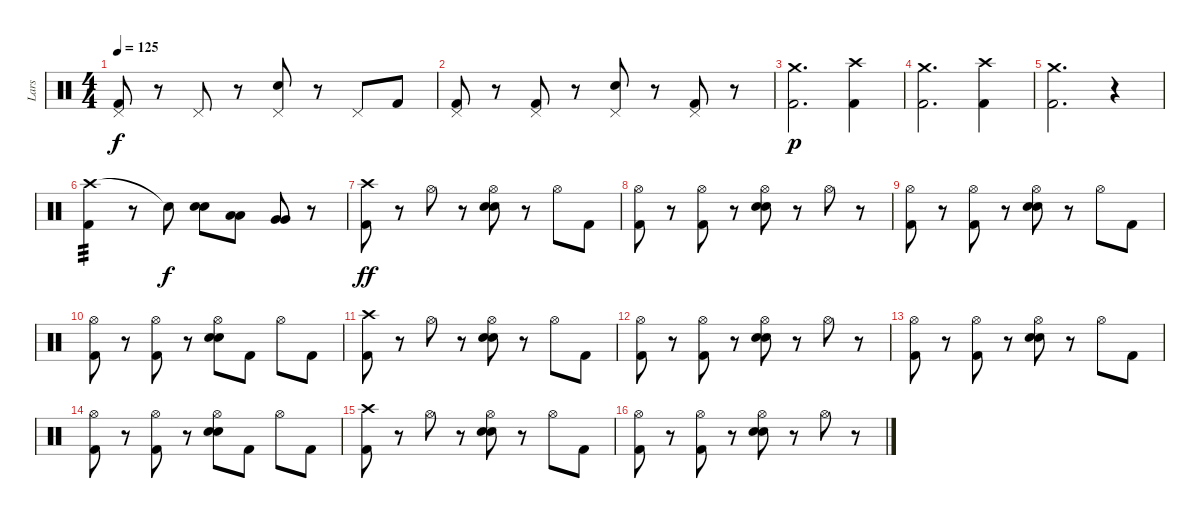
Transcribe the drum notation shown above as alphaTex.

\track ("Lars" "Lars") {instrument percussion}
\staff {score}
\articulation defaults
\ts (4 4)
\tempo 125
\clef neutral
\ks c
("Pedal Hi-Hat (hit)" "Kick (hit) 2").8{dy f} r.8 "Pedal Hi-Hat (hit)".8 r.8 ("Pedal Hi-Hat (hit)" "Electric Snare (hit)").8 r.8 "Pedal Hi-Hat (hit)".8 "Kick (hit) 2".8 |
("Pedal Hi-Hat (hit)" "Kick (hit) 2").8 r.8 ("Pedal Hi-Hat (hit)" "Kick (hit) 2").8 r.8 ("Pedal Hi-Hat (hit)" "Electric Snare (hit)").8 r.8 ("Pedal Hi-Hat (hit)" "Kick (hit) 2").8 r.8 |
("Crash medium (hit)" "Kick (hit) 2").2{d dy p} ("Crash high (hit)" "Kick (hit) 2").4 |
("Crash medium (hit)" "Kick (hit) 2").2{d} ("Crash high (hit)" "Kick (hit) 2").4 |
("Crash medium (hit)" "Kick (hit) 2").2{d} r.4 |
("Crash high (hit)" "Kick (hit) 2").4{tp 3} r.8 "Snare (hit)"{t}.8{dy f} ("Electric Snare (hit)" "Electric Snare (hit)").8{bd 60} ("Low Tom (hit)" "Low Tom (hit)").8 ("Very Low Tom (hit)" "Very Low Tom (hit)").8 r.8 |
("Crash high (hit)" "Kick (hit) 2").8{dy ff} r.8 "Hi-Hat (open)".8 r.8 ("Hi-Hat (open)" "Electric Snare (hit)" "Electric Snare (hit)").8 r.8 "Hi-Hat (open)".8 "Kick (hit) 2".8 |
("Hi-Hat (open)" "Kick (hit) 2").8 r.8 ("Hi-Hat (open)" "Kick (hit) 2").8 r.8 ("Hi-Hat (open)" "Electric Snare (hit)" "Electric Snare (hit)").8 r.8 "Hi-Hat (open)".8 r.8 |
("Hi-Hat (open)" "Kick (hit) 2").8 r.8 ("Hi-Hat (open)" "Kick (hit) 2").8 r.8 ("Hi-Hat (open)" "Electric Snare (hit)" "Electric Snare (hit)").8 r.8 "Hi-Hat (open)".8 "Kick (hit) 2".8 |
("Hi-Hat (open)" "Kick (hit) 2").8 r.8 ("Hi-Hat (open)" "Kick (hit) 2").8 r.8 ("Hi-Hat (open)" "Electric Snare (hit)" "Electric Snare (hit)").8 "Kick (hit) 2".8 "Hi-Hat (open)".8 "Kick (hit) 2".8 |
("Crash high (hit)" "Kick (hit) 2").8 r.8 "Hi-Hat (open)".8 r.8 ("Hi-Hat (open)" "Electric Snare (hit)" "Electric Snare (hit)").8 r.8 "Hi-Hat (open)".8 "Kick (hit) 2".8 |
("Hi-Hat (open)" "Kick (hit) 2").8 r.8 ("Hi-Hat (open)" "Kick (hit) 2").8 r.8 ("Hi-Hat (open)" "Electric Snare (hit)" "Electric Snare (hit)").8 r.8 "Hi-Hat (open)".8 r.8 |
("Hi-Hat (open)" "Kick (hit) 2").8 r.8 ("Hi-Hat (open)" "Kick (hit) 2").8 r.8 ("Hi-Hat (open)" "Electric Snare (hit)" "Electric Snare (hit)").8 r.8 "Hi-Hat (open)".8 "Kick (hit) 2".8 |
("Hi-Hat (open)" "Kick (hit) 2").8 r.8 ("Hi-Hat (open)" "Kick (hit) 2").8 r.8 ("Hi-Hat (open)" "Electric Snare (hit)" "Electric Snare (hit)").8 "Kick (hit) 2".8 "Hi-Hat (open)".8 "Kick (hit) 2".8 |
("Crash high (hit)" "Kick (hit) 2").8 r.8 "Hi-Hat (open)".8 r.8 ("Hi-Hat (open)" "Electric Snare (hit)" "Electric Snare (hit)").8 r.8 "Hi-Hat (open)".8 "Kick (hit) 2".8 |
("Hi-Hat (open)" "Kick (hit) 2").8 r.8 ("Hi-Hat (open)" "Kick (hit) 2").8 r.8 ("Hi-Hat (open)" "Electric Snare (hit)" "Electric Snare (hit)").8 r.8 "Hi-Hat (open)".8 r.8
